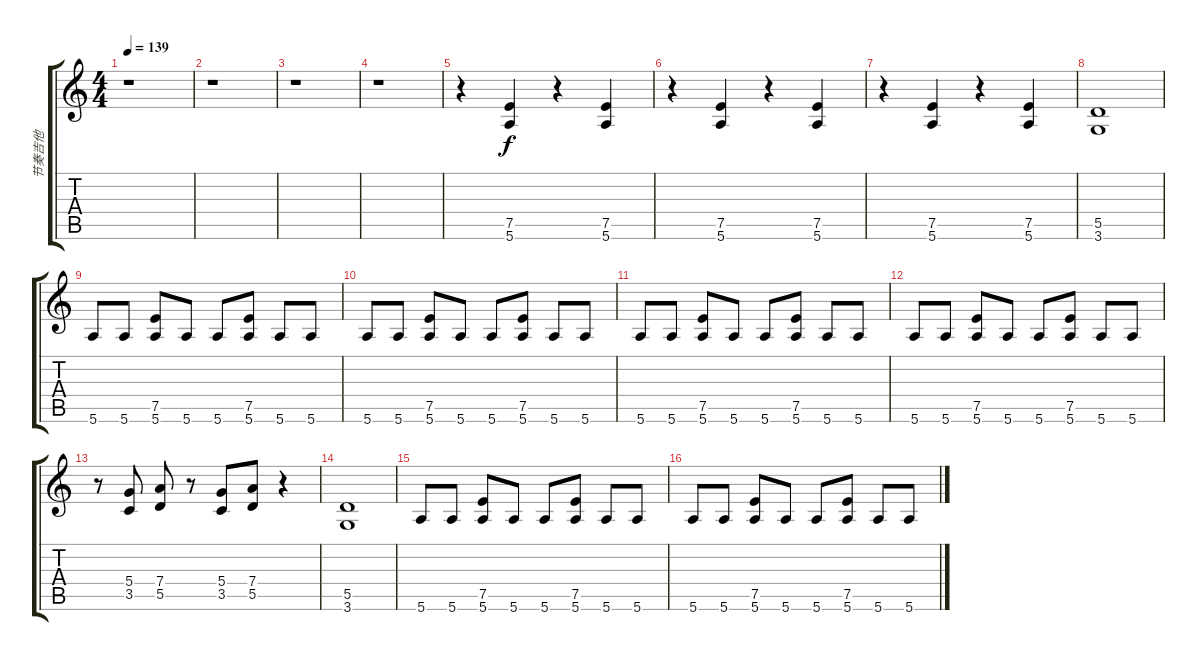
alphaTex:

\track ("节奏吉他" "节奏吉他") {instrument distortionguitar}
\staff {score tabs}
\tuning (E4 B3 G3 D3 A2 E2) {hide}
\ts (4 4)
\tempo 139
\clef g2
\ks c
r.1{dy f instrument distortionguitar} |
r.1 |
r.1 |
r.1 |
r.4 (7.5 5.6).4 r.4 (7.5 5.6).4 |
r.4 (7.5 5.6).4 r.4 (7.5 5.6).4 |
r.4 (7.5 5.6).4 r.4 (7.5 5.6).4 |
(5.5 3.6).1 |
5.6.8 5.6.8 (7.5 5.6).8 5.6.8 5.6.8 (7.5 5.6).8 5.6.8 5.6.8 |
5.6.8 5.6.8 (7.5 5.6).8 5.6.8 5.6.8 (7.5 5.6).8 5.6.8 5.6.8 |
5.6.8 5.6.8 (7.5 5.6).8 5.6.8 5.6.8 (7.5 5.6).8 5.6.8 5.6.8 |
5.6.8 5.6.8 (7.5 5.6).8 5.6.8 5.6.8 (7.5 5.6).8 5.6.8 5.6.8 |
r.8 (5.4 3.5).8 (7.4 5.5).8 r.8 (5.4 3.5).8 (7.4 5.5).8 r.4 |
(5.5 3.6).1 |
5.6.8 5.6.8 (7.5 5.6).8 5.6.8 5.6.8 (7.5 5.6).8 5.6.8 5.6.8 |
5.6.8 5.6.8 (7.5 5.6).8 5.6.8 5.6.8 (7.5 5.6).8 5.6.8 5.6.8
